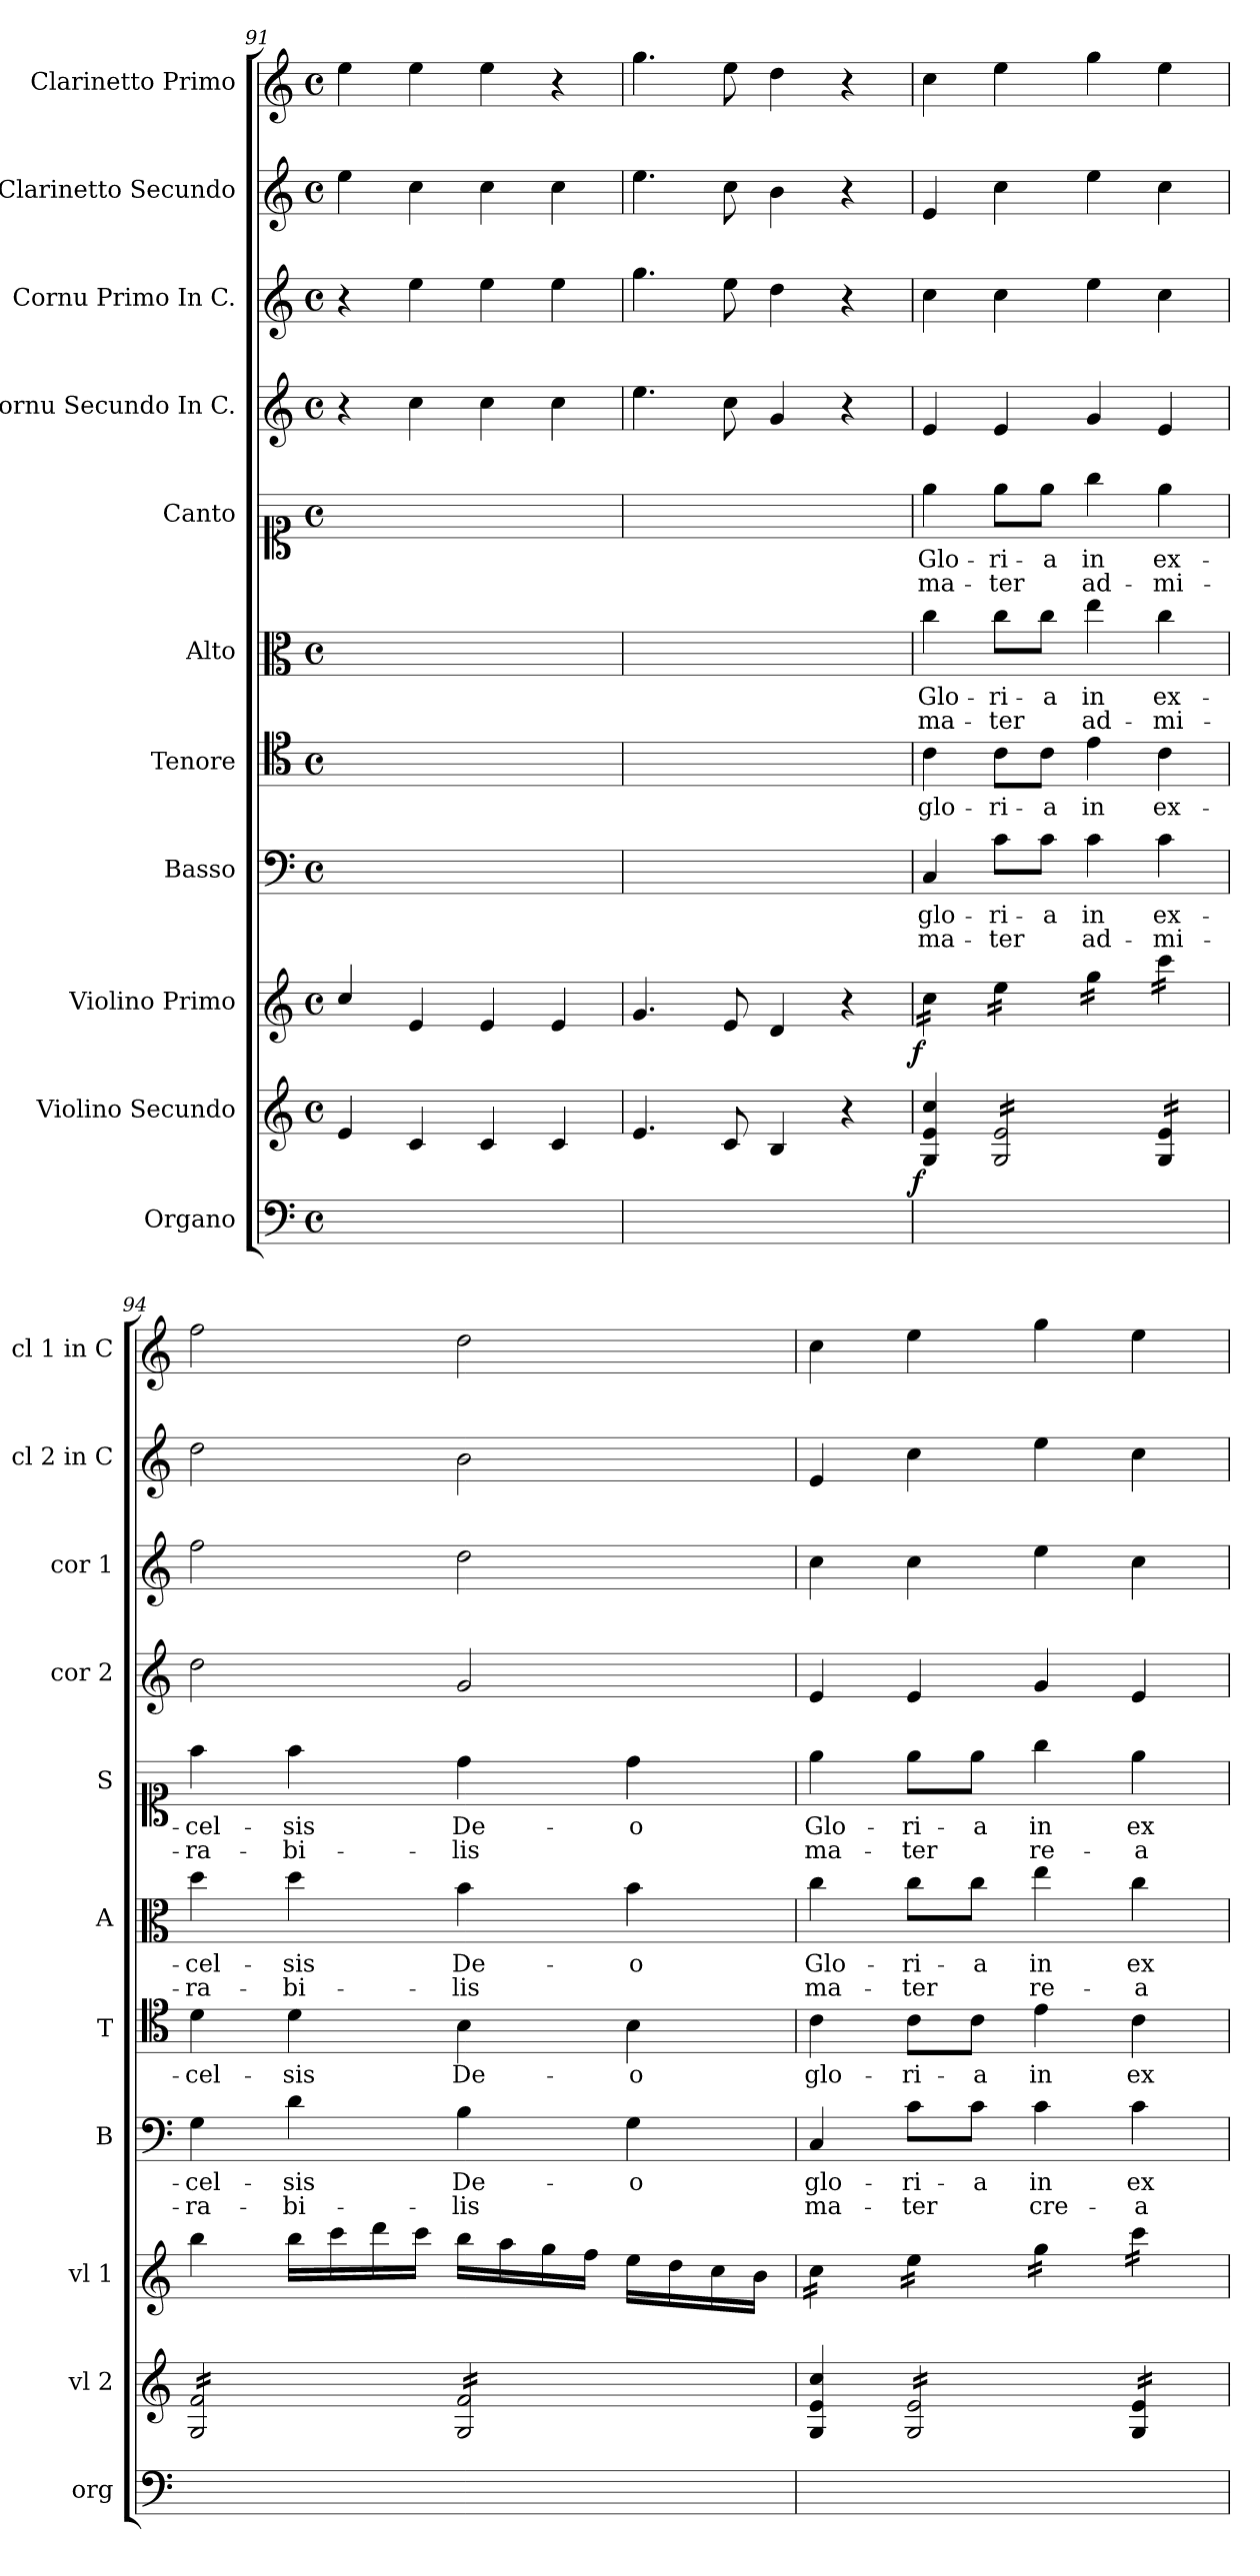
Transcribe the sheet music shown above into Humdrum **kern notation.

**kern	**kern	**dynam	**kern	**dynam	**kern	**text	**text	**kern	**text	**kern	**text	**text	**kern	**text	**text	**kern	**kern	**kern	**kern
*part11	*part10	*part10	*part9	*part9	*part8	*part8	*part8	*part7	*part7	*part6	*part6	*part6	*part5	*part5	*part5	*part4	*part3	*part2	*part1
*staff11	*staff10	*staff10	*staff9	*staff9	*staff8	*staff8	*staff8	*staff7	*staff7	*staff6	*staff6	*staff6	*staff5	*staff5	*staff5	*staff4	*staff3	*staff2	*staff1
*I"Organo	*I"Violino Secundo	*	*I"Violino Primo	*	*I"Basso	*	*	*I"Tenore	*	*I"Alto	*	*	*I"Canto	*	*	*I"Cornu Secundo In C.	*I"Cornu Primo In C.	*I"Clarinetto Secundo	*I"Clarinetto Primo
*I'org	*I'vl 2	*	*I'vl 1	*	*I'B	*	*	*I'T	*	*I'A	*	*	*I'S	*	*	*I'cor 2	*I'cor 1	*I'cl 2 in C	*I'cl 1 in C
*clefF4	*clefG2	*	*clefG2	*	*clefF4	*	*	*clefC4	*	*clefC3	*	*	*clefC1	*	*	*clefG2	*clefG2	*clefG2	*clefG2
*k[]	*k[]	*	*k[]	*	*k[]	*	*	*k[]	*	*k[]	*	*	*k[]	*	*	*k[]	*k[]	*k[]	*k[]
*C:	*C:	*	*C:	*	*C:	*	*	*C:	*	*C:	*	*	*C:	*	*	*C:	*C:	*C:	*C:
*M4/4	*M4/4	*	*M4/4	*	*M4/4	*	*	*M4/4	*	*M4/4	*	*	*M4/4	*	*	*M4/4	*M4/4	*M4/4	*M4/4
*met(c)	*met(c)	*	*met(c)	*	*met(c)	*	*	*met(c)	*	*met(c)	*	*	*met(c)	*	*	*met(c)	*met(c)	*met(c)	*met(c)
=91	=91	=91	=91	=91	=91	=91	=91	=91	=91	=91	=91	=91	=91	=91	=91	=91	=91	=91	=91
1ryy	4e/	.	4cc/	.	1ryy	.	.	1ryy	.	1ryy	.	.	1ryy	.	.	4r	4r	4ee\	4ee\
.	4c/	.	4e/	.	.	.	.	.	.	.	.	.	.	.	.	4cc\	4ee\	4cc\	4ee\
.	4c/	.	4e/	.	.	.	.	.	.	.	.	.	.	.	.	4cc\	4ee\	4cc\	4ee\
.	4c/	.	4e/	.	.	.	.	.	.	.	.	.	.	.	.	4cc\	4ee\	4cc\	4r
=92	=92	=92	=92	=92	=92	=92	=92	=92	=92	=92	=92	=92	=92	=92	=92	=92	=92	=92	=92
1ryy	4.e/	.	4.g/	.	1ryy	.	.	1ryy	.	1ryy	.	.	1ryy	.	.	4.ee\	4.gg\	4.ee\	4.gg\
.	8c/	.	8e/	.	.	.	.	.	.	.	.	.	.	.	.	8cc\	8ee\	8cc\	8ee\
.	4B/	.	4d/	.	.	.	.	.	.	.	.	.	.	.	.	4g/	4dd\	4b\	4dd\
.	4r	.	4r	.	.	.	.	.	.	.	.	.	.	.	.	4r	4r	4r	4r
=93	=93	=93	=93	=93	=93	=93	=93	=93	=93	=93	=93	=93	=93	=93	=93	=93	=93	=93	=93
!	!	!LO:DY:rj	!	!LO:DY:b:rj	!	!	!	!	!	!	!	!	!	!	!	!	!	!	!
*	*	*	*tremolo	*	*	*	*	*	*	*	*	*	*	*	*	*	*	*	*
1ryy	4G/ 4e/ 4cc/	f.	16cc\LL	f.	4C/	glo-	ma-	4c\	glo-	4cc\	Glo-	ma-	4ee\	Glo-	ma-	4e/	4cc\	4e/	4cc\
.	.	.	16cc\	.	.	.	.	.	.	.	.	.	.	.	.	.	.	.	.
.	.	.	16cc\	.	.	.	.	.	.	.	.	.	.	.	.	.	.	.	.
.	.	.	16cc\JJ	.	.	.	.	.	.	.	.	.	.	.	.	.	.	.	.
*	*tremolo	*	*	*	*	*	*	*	*	*	*	*	*	*	*	*	*	*	*
.	16G/ 16e/LL	.	16ee\LL	.	8c\L	-ri-	-ter	8c\L	-ri-	8cc\L	-ri-	-ter	8ee\L	-ri-	-ter	4e/	4cc\	4cc\	4ee\
.	16G/ 16e/	.	16ee\	.	.	.	.	.	.	.	.	.	.	.	.	.	.	.	.
.	16G/ 16e/	.	16ee\	.	8c\J	-a	.	8c\J	-a	8cc\J	-a	.	8ee\J	-a	.	.	.	.	.
.	16G/ 16e/	.	16ee\JJ	.	.	.	.	.	.	.	.	.	.	.	.	.	.	.	.
.	16G/ 16e/	.	16gg\LL	.	4c\	in	ad-	4e\	in	4ee\	in	ad-	4gg\	in	ad-	4g/	4ee\	4ee\	4gg\
.	16G/ 16e/	.	16gg\	.	.	.	.	.	.	.	.	.	.	.	.	.	.	.	.
.	16G/ 16e/	.	16gg\	.	.	.	.	.	.	.	.	.	.	.	.	.	.	.	.
.	16G/ 16e/JJ	.	16gg\JJ	.	.	.	.	.	.	.	.	.	.	.	.	.	.	.	.
.	16G/ 16e/LL	.	16ccc\LL	.	4c\	ex-	-mi-	4c\	ex-	4cc\	ex-	-mi-	4ee\	ex-	-mi-	4e/	4cc\	4cc\	4ee\
.	16G/ 16e/	.	16ccc\	.	.	.	.	.	.	.	.	.	.	.	.	.	.	.	.
.	16G/ 16e/	.	16ccc\	.	.	.	.	.	.	.	.	.	.	.	.	.	.	.	.
.	16G/ 16e/JJ	.	16ccc\JJ	.	.	.	.	.	.	.	.	.	.	.	.	.	.	.	.
*	*	*	*Xtremolo	*	*	*	*	*	*	*	*	*	*	*	*	*	*	*	*
=94	=94	=94	=94	=94	=94	=94	=94	=94	=94	=94	=94	=94	=94	=94	=94	=94	=94	=94	=94
1ryy	16G/ 16f/LL	.	4bb\	.	4G\	-cel-	-ra-	4d\	-cel-	4dd\	-cel-	-ra-	4ff\	-cel-	-ra-	2dd\	2ff\	2dd\	2ff\
.	16G/ 16f/	.	.	.	.	.	.	.	.	.	.	.	.	.	.	.	.	.	.
.	16G/ 16f/	.	.	.	.	.	.	.	.	.	.	.	.	.	.	.	.	.	.
.	16G/ 16f/	.	.	.	.	.	.	.	.	.	.	.	.	.	.	.	.	.	.
.	16G/ 16f/	.	16bb\LL	.	4d\	-sis	-bi-	4d\	-sis	4dd\	-sis	-bi-	4ff\	-sis	-bi-	.	.	.	.
.	16G/ 16f/	.	16ccc\	.	.	.	.	.	.	.	.	.	.	.	.	.	.	.	.
.	16G/ 16f/	.	16ddd\	.	.	.	.	.	.	.	.	.	.	.	.	.	.	.	.
.	16G/ 16f/JJ	.	16ccc\JJ	.	.	.	.	.	.	.	.	.	.	.	.	.	.	.	.
.	16G/ 16f/LL	.	16bb\LL	.	4B\	De-	-lis	4B\	De-	4b\	De-	-lis	4dd\	De-	-lis	2g/	2dd\	2b\	2dd\
.	16G/ 16f/	.	16aa\	.	.	.	.	.	.	.	.	.	.	.	.	.	.	.	.
.	16G/ 16f/	.	16gg\	.	.	.	.	.	.	.	.	.	.	.	.	.	.	.	.
.	16G/ 16f/	.	16ff\JJ	.	.	.	.	.	.	.	.	.	.	.	.	.	.	.	.
.	16G/ 16f/	.	16ee\LL	.	4G\	-o	.	4B\	-o	4b\	-o	.	4dd\	-o	.	.	.	.	.
.	16G/ 16f/	.	16dd\	.	.	.	.	.	.	.	.	.	.	.	.	.	.	.	.
.	16G/ 16f/	.	16cc\	.	.	.	.	.	.	.	.	.	.	.	.	.	.	.	.
.	16G/ 16f/JJ	.	16b\JJ	.	.	.	.	.	.	.	.	.	.	.	.	.	.	.	.
*	*Xtremolo	*	*	*	*	*	*	*	*	*	*	*	*	*	*	*	*	*	*
=95	=95	=95	=95	=95	=95	=95	=95	=95	=95	=95	=95	=95	=95	=95	=95	=95	=95	=95	=95
!	!	!	!	!	!	!LO:LY:i	!	!	!LO:LY:i	!	!	!	!	!LO:LY:i	!	!	!	!	!
*	*	*	*tremolo	*	*	*	*	*	*	*	*	*	*	*	*	*	*	*	*
1ryy	4G/ 4e/ 4cc/	.	16cc\LL	.	4C/	glo-	ma-	4c\	glo-	4cc\	Glo-	ma-	4ee\	Glo-	ma-	4e/	4cc\	4e/	4cc\
.	.	.	16cc\	.	.	.	.	.	.	.	.	.	.	.	.	.	.	.	.
.	.	.	16cc\	.	.	.	.	.	.	.	.	.	.	.	.	.	.	.	.
.	.	.	16cc\JJ	.	.	.	.	.	.	.	.	.	.	.	.	.	.	.	.
!	!	!	!	!	!	!LO:LY:i	!	!	!LO:LY:i	!	!	!	!	!LO:LY:i	!	!	!	!	!
*	*tremolo	*	*	*	*	*	*	*	*	*	*	*	*	*	*	*	*	*	*
.	16G/ 16e/LL	.	16ee\LL	.	8c\L	-ri-	-ter	8c\L	-ri-	8cc\L	-ri-	-ter	8ee\L	-ri-	-ter	4e/	4cc\	4cc\	4ee\
.	16G/ 16e/	.	16ee\	.	.	.	.	.	.	.	.	.	.	.	.	.	.	.	.
!	!	!	!	!	!	!LO:LY:i	!	!	!LO:LY:i	!	!	!	!	!LO:LY:i	!	!	!	!	!
.	16G/ 16e/	.	16ee\	.	8c\J	-a	.	8c\J	-a	8cc\J	-a	.	8ee\J	-a	.	.	.	.	.
.	16G/ 16e/	.	16ee\JJ	.	.	.	.	.	.	.	.	.	.	.	.	.	.	.	.
!	!	!	!	!	!	!LO:LY:i	!	!	!LO:LY:i	!	!	!	!	!LO:LY:i	!	!	!	!	!
.	16G/ 16e/	.	16gg\LL	.	4c\	in	cre-	4e\	in	4ee\	in	re-	4gg\	in	re-	4g/	4ee\	4ee\	4gg\
.	16G/ 16e/	.	16gg\	.	.	.	.	.	.	.	.	.	.	.	.	.	.	.	.
.	16G/ 16e/	.	16gg\	.	.	.	.	.	.	.	.	.	.	.	.	.	.	.	.
.	16G/ 16e/JJ	.	16gg\JJ	.	.	.	.	.	.	.	.	.	.	.	.	.	.	.	.
!	!	!	!	!	!	!LO:LY:i	!	!	!LO:LY:i	!	!	!	!	!LO:LY:i	!	!	!	!	!
.	16G/ 16e/LL	.	16ccc\LL	.	4c\	ex-	-a-	4c\	ex-	4cc\	ex-	-a-	4ee\	ex-	-a-	4e/	4cc\	4cc\	4ee\
.	16G/ 16e/	.	16ccc\	.	.	.	.	.	.	.	.	.	.	.	.	.	.	.	.
.	16G/ 16e/	.	16ccc\	.	.	.	.	.	.	.	.	.	.	.	.	.	.	.	.
.	16G/ 16e/JJ	.	16ccc\JJ	.	.	.	.	.	.	.	.	.	.	.	.	.	.	.	.
*	*	*	*Xtremolo	*	*	*	*	*	*	*	*	*	*	*	*	*	*	*	*
*	*Xtremolo	*	*	*	*	*	*	*	*	*	*	*	*	*	*	*	*	*	*
=	=	=	=	=	=	=	=	=	=	=	=	=	=	=	=	=	=	=	=
*-	*-	*-	*-	*-	*-	*-	*-	*-	*-	*-	*-	*-	*-	*-	*-	*-	*-	*-	*-
